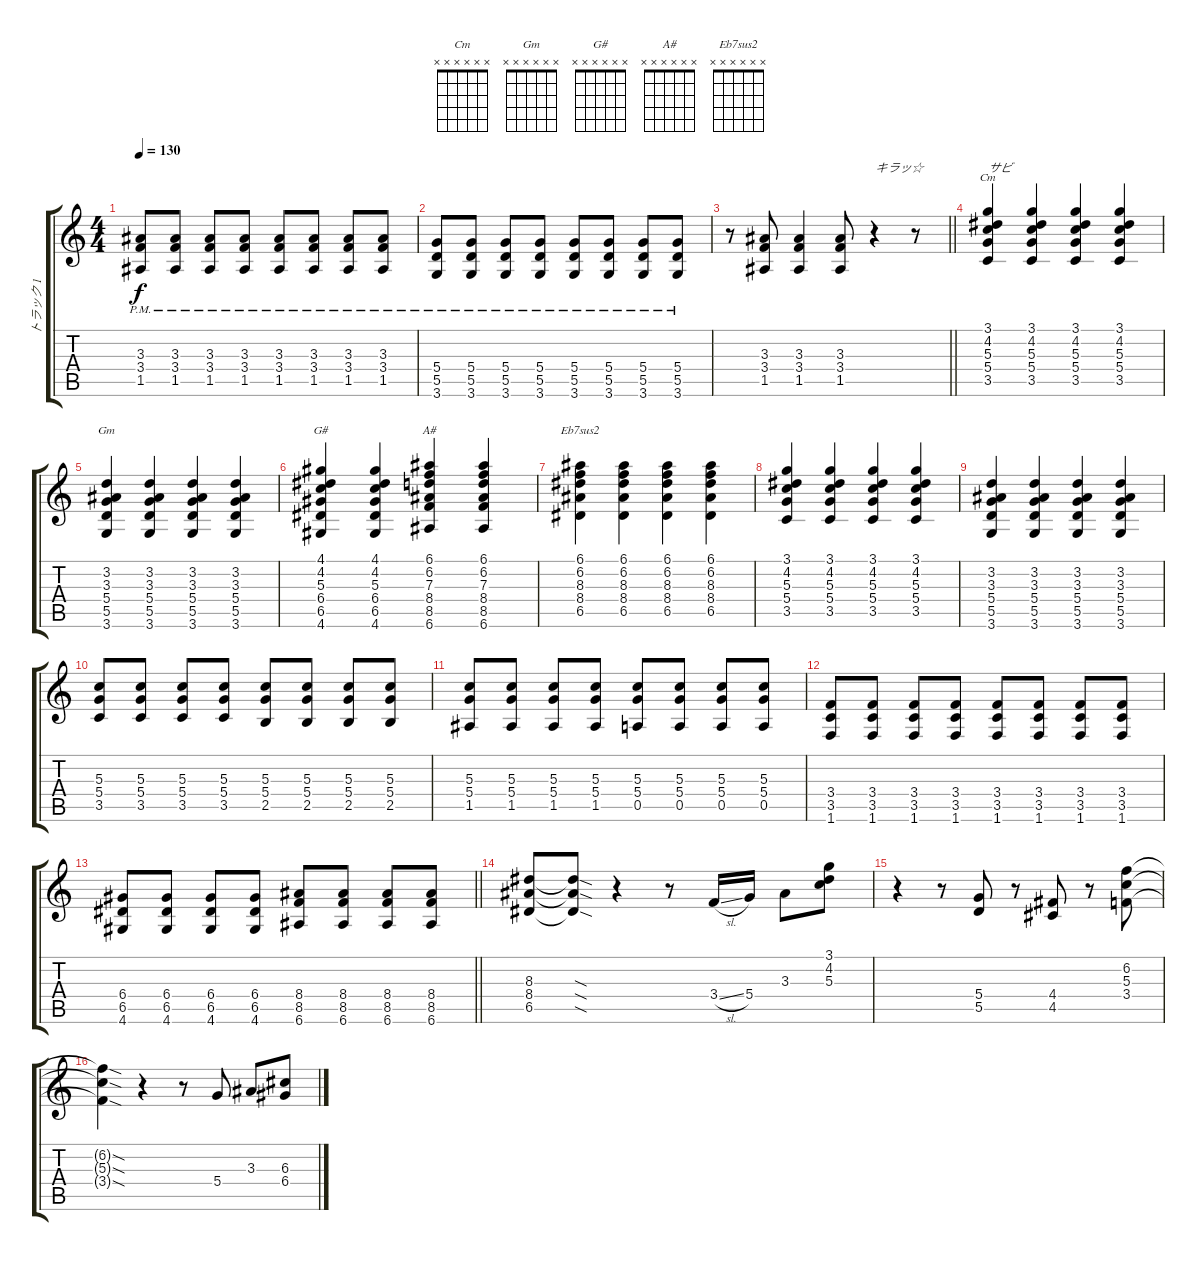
\track ("トラック 1" "トラック 1") {instrument overdrivenguitar}
\staff {score tabs}
\tuning (E4 B3 G3 D3 A2 E2) {hide}
\chord ("Cm" x x x x x x)
\chord ("Gm" x x x x x x)
\chord ("G#" x x x x x x)
\chord ("A#" x x x x x x)
\chord ("Eb7sus2" x x x x x x)
\ts (4 4)
\tempo 130
\clef g2
\ks c
(3.3{pm} 3.4{pm} 1.5{pm}).8{dy f} (3.3{pm} 3.4{pm} 1.5{pm}).8 (3.3{pm} 3.4{pm} 1.5{pm}).8 (3.3{pm} 3.4{pm} 1.5{pm}).8 (3.3{pm} 3.4{pm} 1.5{pm}).8 (3.3{pm} 3.4{pm} 1.5{pm}).8 (3.3{pm} 3.4{pm} 1.5{pm}).8 (3.3{pm} 3.4{pm} 1.5{pm}).8 |
(5.4{pm} 5.5{pm} 3.6{pm}).8 (5.4{pm} 5.5{pm} 3.6{pm}).8 (5.4{pm} 5.5{pm} 3.6{pm}).8 (5.4{pm} 5.5{pm} 3.6{pm}).8 (5.4{pm} 5.5{pm} 3.6{pm}).8 (5.4{pm} 5.5{pm} 3.6{pm}).8 (5.4{pm} 5.5{pm} 3.6{pm}).8 (5.4{pm} 5.5{pm} 3.6{pm}).8 |
\barLineRight lightlight
r.8 (3.3 3.4 1.5).8 (3.3 3.4 1.5).4 (3.3 3.4 1.5).8 r.4{txt "キラッ☆"} r.8 |
(3.1 4.2 5.3 5.4 3.5).4{ch "Cm" txt "サビ"} (3.1 4.2 5.3 5.4 3.5).4 (3.1 4.2 5.3 5.4 3.5).4 (3.1 4.2 5.3 5.4 3.5).4 |
(3.2 3.3 5.4 5.5 3.6).4{ch "Gm"} (3.2 3.3 5.4 5.5 3.6).4 (3.2 3.3 5.4 5.5 3.6).4 (3.2 3.3 5.4 5.5 3.6).4 |
(4.1 4.2 5.3 6.4 6.5 4.6).4{ch "G#"} (4.1 4.2 5.3 6.4 6.5 4.6).4 (6.1 6.2 7.3 8.4 8.5 6.6).4{ch "A#"} (6.1 6.2 7.3 8.4 8.5 6.6).4 |
(6.1 6.2 8.3 8.4 6.5).4{ch "Eb7sus2"} (6.1 6.2 8.3 8.4 6.5).4 (6.1 6.2 8.3 8.4 6.5).4 (6.1 6.2 8.3 8.4 6.5).4 |
(3.1 4.2 5.3 5.4 3.5).4 (3.1 4.2 5.3 5.4 3.5).4 (3.1 4.2 5.3 5.4 3.5).4 (3.1 4.2 5.3 5.4 3.5).4 |
(3.2 3.3 5.4 5.5 3.6).4 (3.2 3.3 5.4 5.5 3.6).4 (3.2 3.3 5.4 5.5 3.6).4 (3.2 3.3 5.4 5.5 3.6).4 |
(5.3 5.4 3.5).8 (5.3 5.4 3.5).8 (5.3 5.4 3.5).8 (5.3 5.4 3.5).8 (5.3 5.4 2.5).8 (5.3 5.4 2.5).8 (5.3 5.4 2.5).8 (5.3 5.4 2.5).8 |
(5.3 5.4 1.5).8 (5.3 5.4 1.5).8 (5.3 5.4 1.5).8 (5.3 5.4 1.5).8 (5.3 5.4 0.5).8 (5.3 5.4 0.5).8 (5.3 5.4 0.5).8 (5.3 5.4 0.5).8 |
(3.4 3.5 1.6).8 (3.4 3.5 1.6).8 (3.4 3.5 1.6).8 (3.4 3.5 1.6).8 (3.4 3.5 1.6).8 (3.4 3.5 1.6).8 (3.4 3.5 1.6).8 (3.4 3.5 1.6).8 |
\barLineRight lightlight
(6.4 6.5 4.6).8 (6.4 6.5 4.6).8 (6.4 6.5 4.6).8 (6.4 6.5 4.6).8 (8.4 8.5 6.6).8 (8.4 8.5 6.6).8 (8.4 8.5 6.6).8 (8.4 8.5 6.6).8 |
(8.3 8.4 6.5).8 (8.3{sod t} 8.4{sod t} 6.5{sod t}).8 r.4 r.8 3.4{sl}.16 5.4.16 3.3.8 (3.1 4.2 5.3).8 |
r.4 r.8 (5.4 5.5).8 r.8 (4.4 4.5).8 r.8 (6.2 5.3 3.4).8 |
(6.2{sod t} 5.3{sod t} 3.4{sod t}).4 r.4 r.8 5.4.8 3.3.8 (6.3 6.4).8
